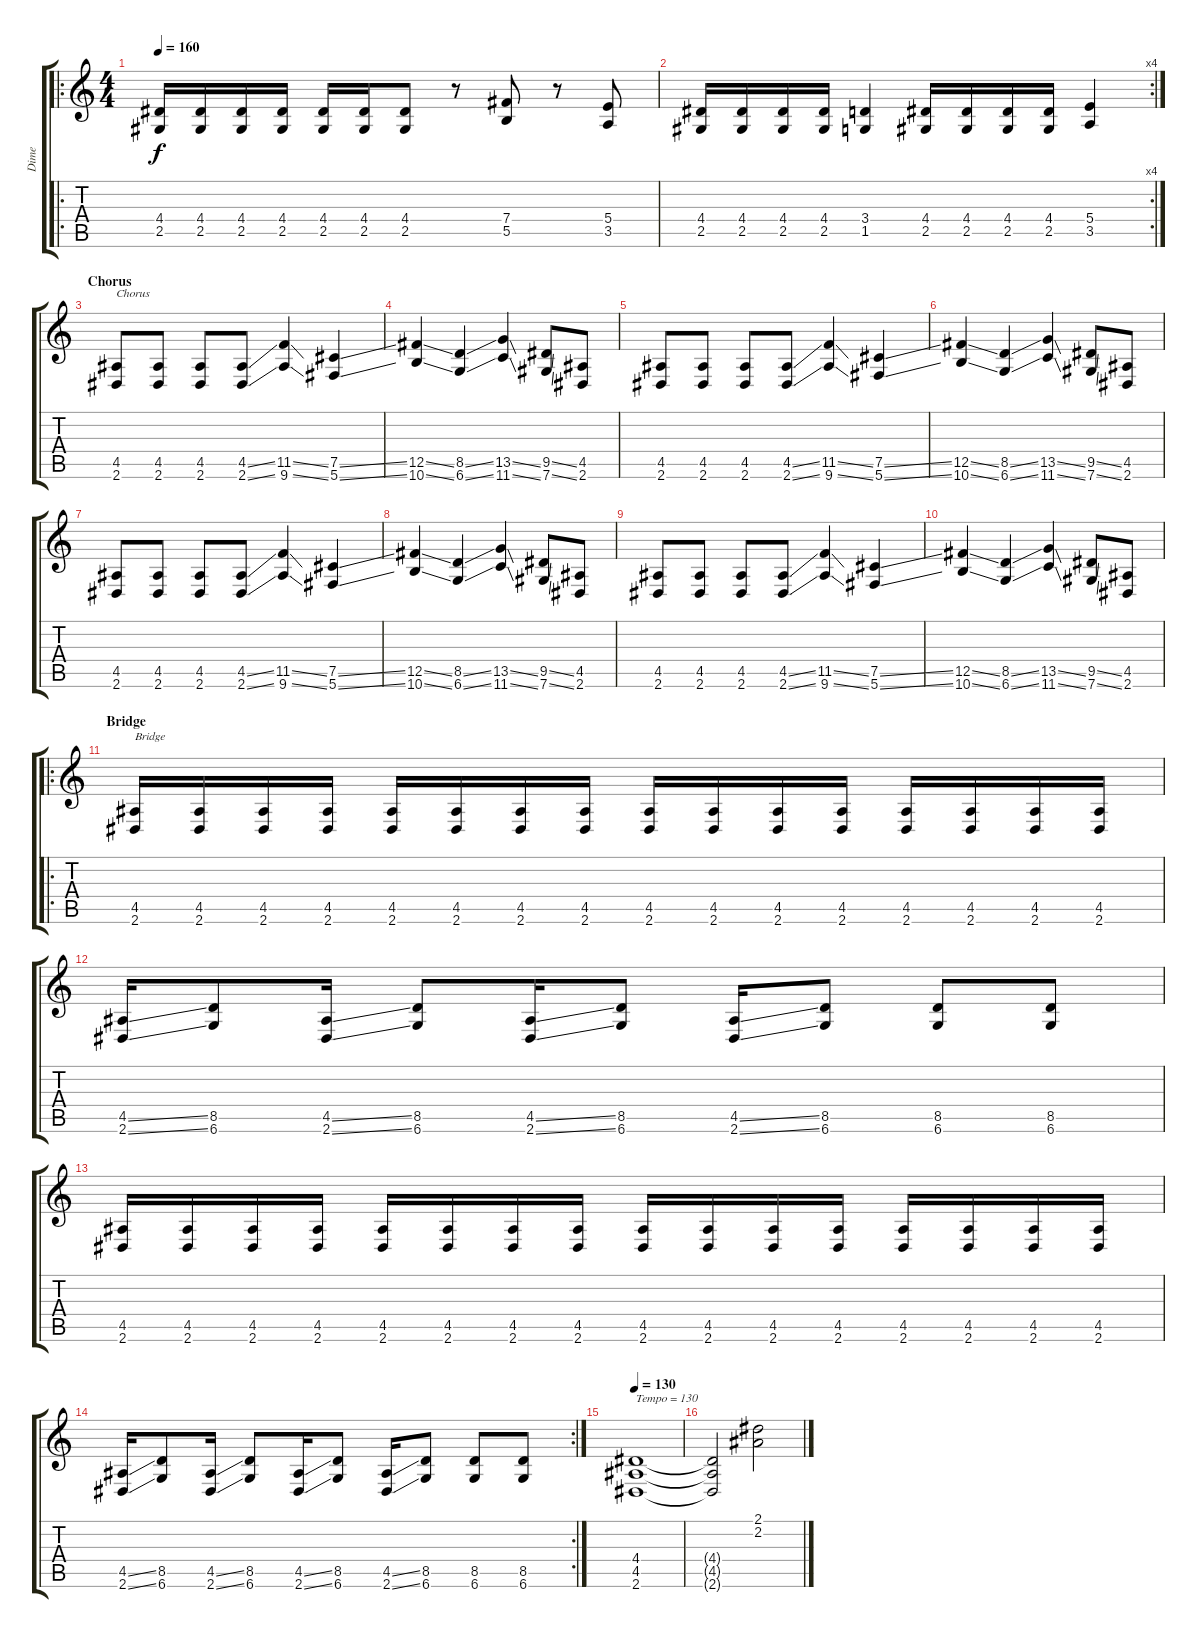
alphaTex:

\track ("Dime" "Dime") {instrument distortionguitar}
\staff {score tabs}
\tuning (Db4 Ab3 E3 B2 Gb2 Db2) {hide}
\ro
\ts (4 4)
\tempo 160
\clef g2
\ks c
(4.4 2.5).16{dy f} (4.4 2.5).16 (4.4 2.5).16 (4.4 2.5).16 (4.4 2.5).16 (4.4 2.5).16 (4.4 2.5).8 r.8 (7.4 5.5).8 r.8 (5.4 3.5).8 |
\rc 4
(4.4 2.5).16 (4.4 2.5).16 (4.4 2.5).16 (4.4 2.5).16 (3.4 1.5).4 (4.4 2.5).16 (4.4 2.5).16 (4.4 2.5).16 (4.4 2.5).16 (5.4 3.5).4 |
\section ("" "Chorus")
(4.5 2.6).8{txt "Chorus"} (4.5 2.6).8 (4.5 2.6).8 (4.5{ss} 2.6{ss}).8 (11.5{ss} 9.6{ss}).4 (7.5{ss} 5.6{ss}).4 |
(12.5{ss} 10.6{ss}).4 (8.5{ss} 6.6{ss}).4 (13.5{ss} 11.6{ss}).4 (9.5{ss} 7.6{ss}).8 (4.5 2.6).8 |
(4.5 2.6).8 (4.5 2.6).8 (4.5 2.6).8 (4.5{ss} 2.6{ss}).8 (11.5{ss} 9.6{ss}).4 (7.5{ss} 5.6{ss}).4 |
(12.5{ss} 10.6{ss}).4 (8.5{ss} 6.6{ss}).4 (13.5{ss} 11.6{ss}).4 (9.5{ss} 7.6{ss}).8 (4.5 2.6).8 |
(4.5 2.6).8 (4.5 2.6).8 (4.5 2.6).8 (4.5{ss} 2.6{ss}).8 (11.5{ss} 9.6{ss}).4 (7.5{ss} 5.6{ss}).4 |
(12.5{ss} 10.6{ss}).4 (8.5{ss} 6.6{ss}).4 (13.5{ss} 11.6{ss}).4 (9.5{ss} 7.6{ss}).8 (4.5 2.6).8 |
(4.5 2.6).8 (4.5 2.6).8 (4.5 2.6).8 (4.5{ss} 2.6{ss}).8 (11.5{ss} 9.6{ss}).4 (7.5{ss} 5.6{ss}).4 |
(12.5{ss} 10.6{ss}).4 (8.5{ss} 6.6{ss}).4 (13.5{ss} 11.6{ss}).4 (9.5{ss} 7.6{ss}).8 (4.5 2.6).8 |
\ro
\section ("" "Bridge")
(4.5 2.6).16{txt "Bridge"} (4.5 2.6).16 (4.5 2.6).16 (4.5 2.6).16 (4.5 2.6).16 (4.5 2.6).16 (4.5 2.6).16 (4.5 2.6).16 (4.5 2.6).16 (4.5 2.6).16 (4.5 2.6).16 (4.5 2.6).16 (4.5 2.6).16 (4.5 2.6).16 (4.5 2.6).16 (4.5 2.6).16 |
(4.5{ss} 2.6{ss}).16 (8.5 6.6).8 (4.5{ss} 2.6{ss}).16 (8.5 6.6).8 (4.5{ss} 2.6{ss}).16 (8.5 6.6).8 (4.5{ss} 2.6{ss}).16 (8.5 6.6).8 (8.5 6.6).8 (8.5 6.6).8 |
(4.5 2.6).16 (4.5 2.6).16 (4.5 2.6).16 (4.5 2.6).16 (4.5 2.6).16 (4.5 2.6).16 (4.5 2.6).16 (4.5 2.6).16 (4.5 2.6).16 (4.5 2.6).16 (4.5 2.6).16 (4.5 2.6).16 (4.5 2.6).16 (4.5 2.6).16 (4.5 2.6).16 (4.5 2.6).16 |
\rc 2
(4.5{ss} 2.6{ss}).16 (8.5 6.6).8 (4.5{ss} 2.6{ss}).16 (8.5 6.6).8 (4.5{ss} 2.6{ss}).16 (8.5 6.6).8 (4.5{ss} 2.6{ss}).16 (8.5 6.6).8 (8.5 6.6).8 (8.5 6.6).8 |
\tempo 130
(4.4 4.5 2.6).1{txt "Tempo = 130"} |
(4.4{t} 4.5{t} 2.6{t}).2 (2.1 2.2).2
